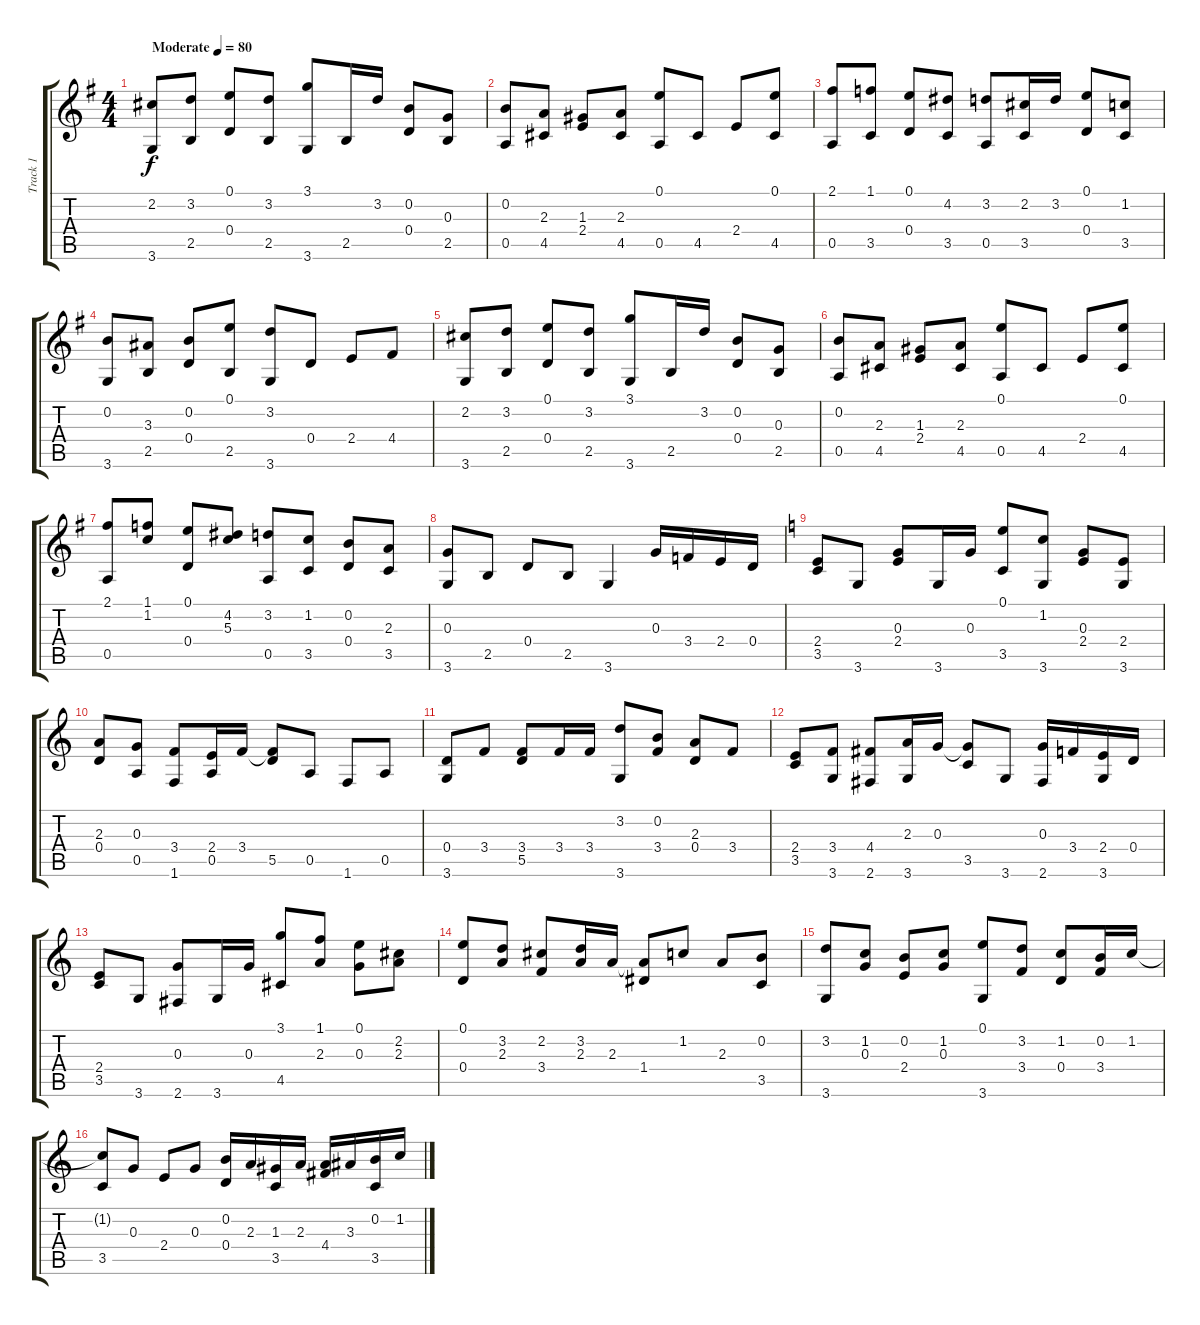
\track ("Track 1" "Track 1") {instrument acousticguitarnylon}
\staff {score tabs}
\tuning (E4 B3 G3 D3 A2 E2) {hide}
\ts (4 4)
\tempo (80 "Moderate")
\clef g2
\ks g
(2.2 3.6).8{dy f instrument acousticguitarnylon} (3.2 2.5).8 (0.1 0.4).8 (3.2 2.5).8 (3.1 3.6).8 2.5.16 3.2.16 (0.2 0.4).8 (0.3 2.5).8 |
(0.2 0.5).8 (2.3 4.5).8 (1.3 2.4).8 (2.3 4.5).8 (0.1 0.5).8 4.5.8 2.4.8 (0.1 4.5).8 |
(2.1 0.5).8 (1.1 3.5).8 (0.1 0.4).8 (4.2 3.5).8 (3.2 0.5).8 (2.2 3.5).16 3.2.16 (0.1 0.4).8 (1.2 3.5).8 |
(0.2 3.6).8 (3.3 2.5).8 (0.2 0.4).8 (0.1 2.5).8 (3.2 3.6).8 0.4.8 2.4.8 4.4.8 |
(2.2 3.6).8 (3.2 2.5).8 (0.1 0.4).8 (3.2 2.5).8 (3.1 3.6).8 2.5.16 3.2.16 (0.2 0.4).8 (0.3 2.5).8 |
(0.2 0.5).8 (2.3 4.5).8 (1.3 2.4).8 (2.3 4.5).8 (0.1 0.5).8 4.5.8 2.4.8 (0.1 4.5).8 |
(2.1 0.5).8 (1.1 1.2).8 (0.1 0.4).8 (4.2 5.3).8 (3.2 0.5).8 (1.2 3.5).8 (0.2 0.4).8 (2.3 3.5).8 |
(0.3 3.6).8 2.5.8 0.4.8 2.5.8 3.6.4 0.3.16 3.4.16 2.4.16 0.4.16 |
\ks c
(2.4 3.5).8 3.6.8 (0.3 2.4).8 3.6.16 0.3.16 (0.1 3.5).8 (1.2 3.6).8 (0.3 2.4).8 (2.4 3.6).8 |
(2.3 0.4).8 (0.3 0.5).8 (3.4 1.6).8 (2.4 0.5).16 3.4.16 (3.4{t} 5.5).8 0.5.8 1.6.8 0.5.8 |
(0.4 3.6).8 3.4.8 (3.4 5.5).8 3.4.16 3.4.16 (3.2 3.6).8 (0.2 3.4).8 (2.3 0.4).8 3.4.8 |
(2.4 3.5).8 (3.4 3.6).8 (4.4 2.6).8 (2.3 3.6).16 0.3.16 (0.3{t} 3.5).8 3.6.8 (0.3 2.6).16 3.4.16 (2.4 3.6).16 0.4.16 |
(2.4 3.5).8 3.6.8 (0.3 2.6).8 3.6.16 0.3.16 (3.1 4.5).8 (1.1 2.3).8 (0.1 0.3).8 (2.2 2.3).8 |
(0.1 0.4).8 (3.2 2.3).8 (2.2 3.4).8 (3.2 2.3).16 2.3.16 (2.3{t} 1.4).8 1.2.8 2.3.8 (0.2 3.5).8 |
(3.2 3.6).8 (1.2 0.3).8 (0.2 2.4).8 (1.2 0.3).8 (0.1 3.6).8 (3.2 3.4).8 (1.2 0.4).8 (0.2 3.4).16 1.2.16 |
(1.2{t} 3.5).8 0.3.8 2.4.8 0.3.8 (0.2 0.4).16 2.3.16 (1.3 3.5).16 2.3.16 (2.3{t} 4.4).16 3.3.16 (0.2 3.5).16 1.2.16
